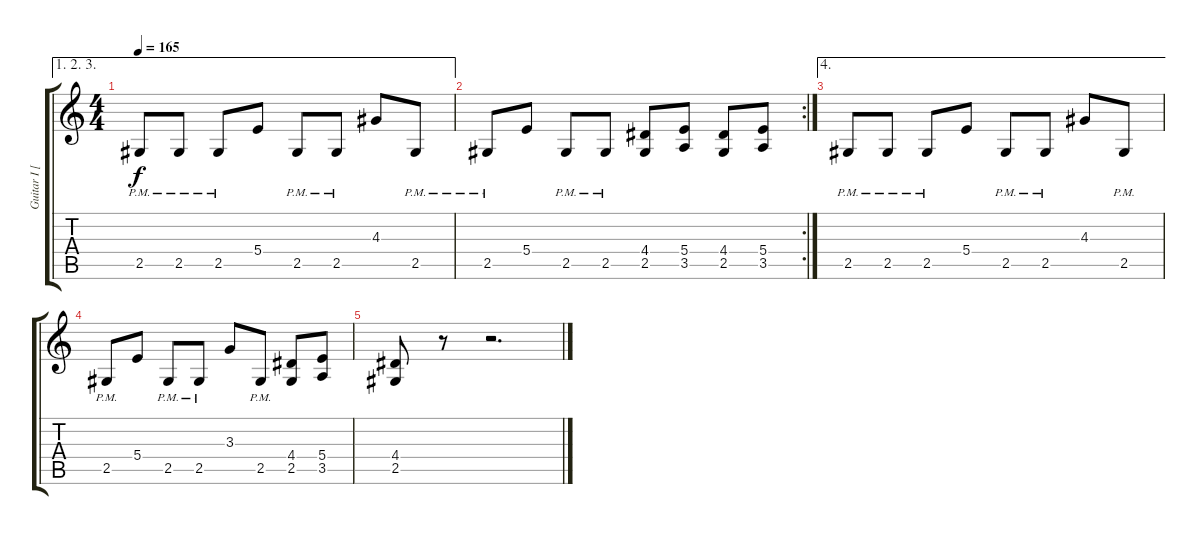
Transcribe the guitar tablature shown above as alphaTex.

\track ("Guitar I [Ivar Peerson]" "Guitar I [") {instrument distortionguitar}
\staff {score tabs}
\tuning (Db4 Ab3 E3 B2 Gb2 Db2) {hide}
\ae (1 2 3)
\ts (4 4)
\tempo 165
\clef g2
\ks c
2.5{pm}.8{dy f} 2.5{pm}.8 2.5{pm}.8 5.4.8 2.5{pm}.8 2.5{pm}.8 4.3.8 2.5{pm}.8 |
\rc 2
2.5{pm}.8 5.4.8 2.5{pm}.8 2.5{pm}.8 (4.4 2.5).8 (5.4 3.5).8 (4.4 2.5).8 (5.4 3.5).8 |
\ae 4
2.5{pm}.8 2.5{pm}.8 2.5{pm}.8 5.4.8 2.5{pm}.8 2.5{pm}.8 4.3.8 2.5{pm}.8 |
2.5{pm}.8 5.4.8 2.5{pm}.8 2.5{pm}.8 3.3.8 2.5{pm}.8 (4.4 2.5).8 (5.4 3.5).8 |
(4.4 2.5).8 r.8 r.2{d}
